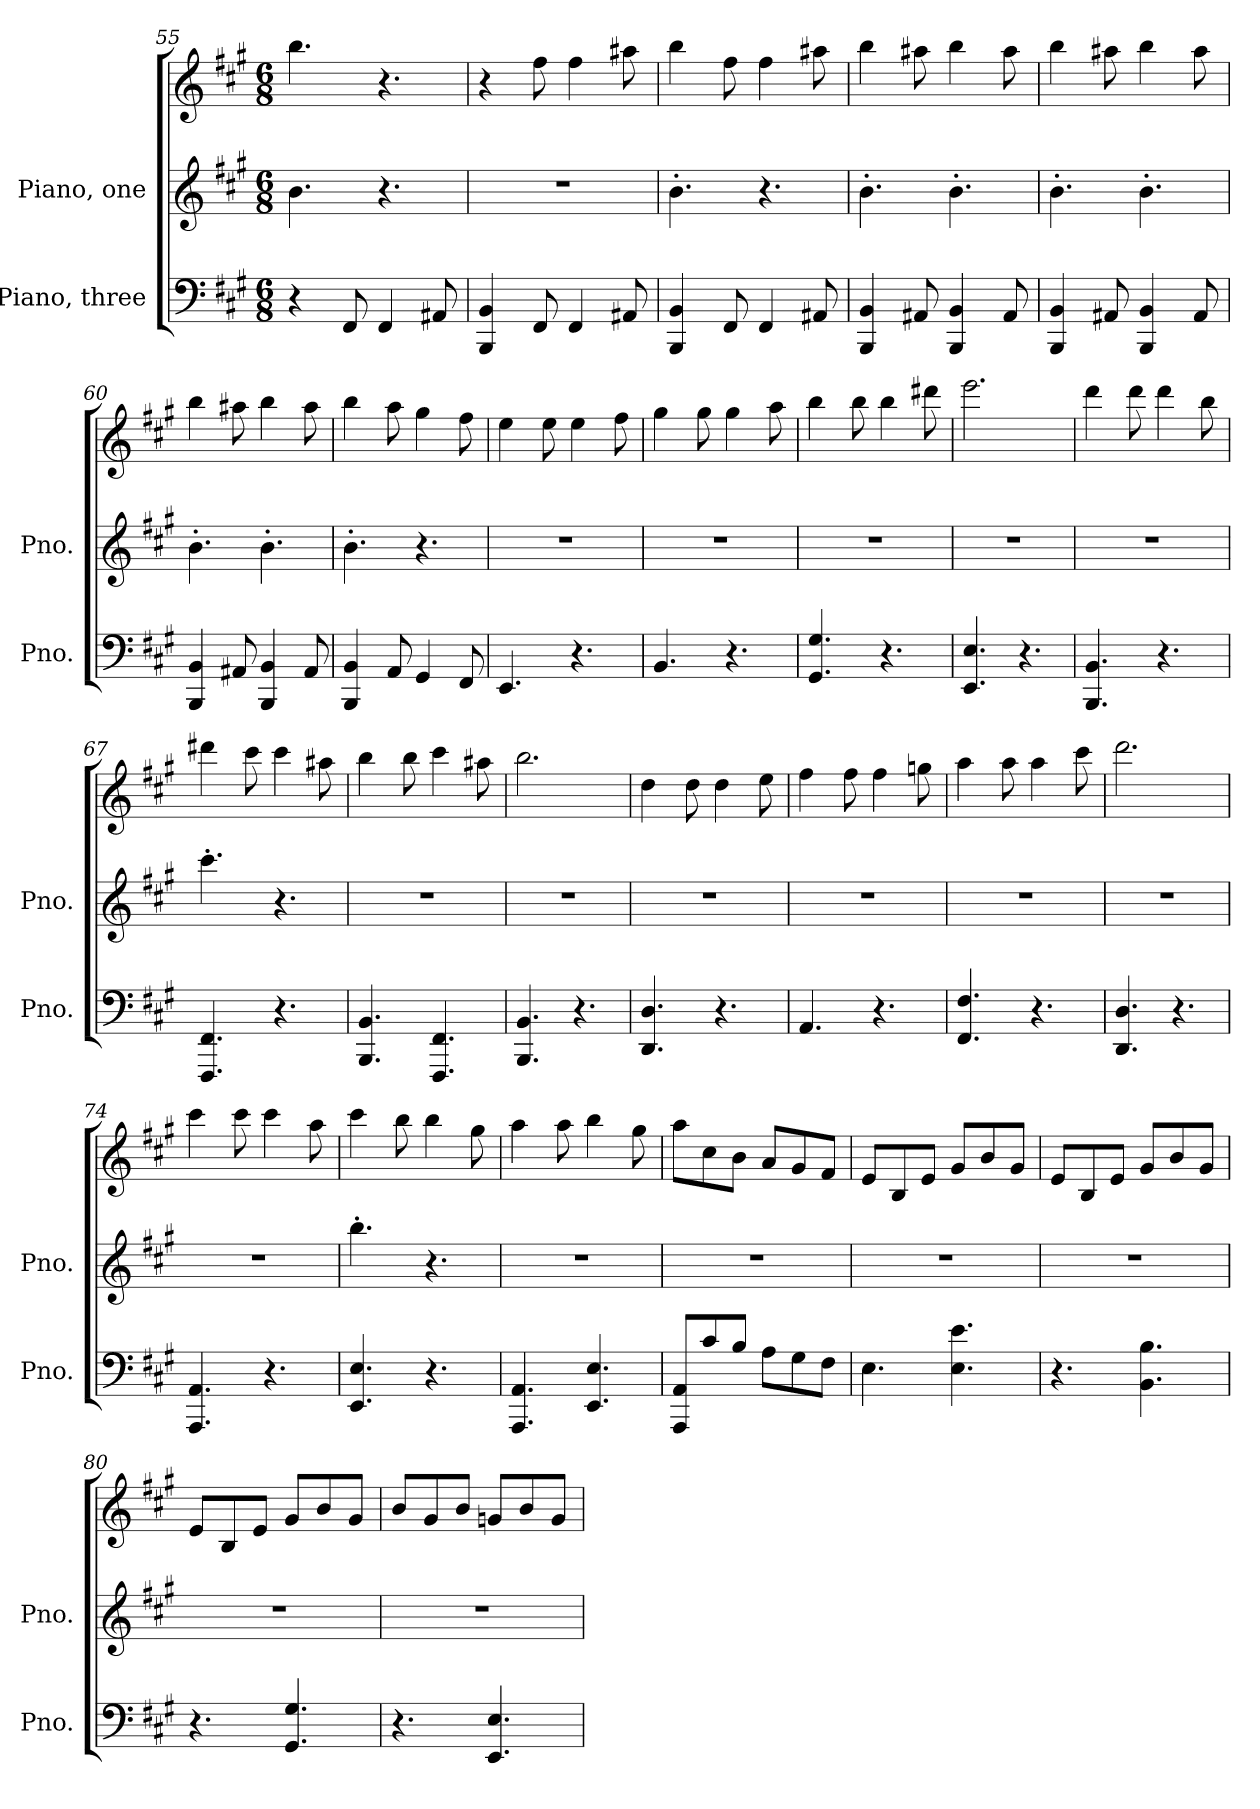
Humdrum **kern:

**kern	**kern	**kern
*part2	*part1	*part1
*staff3	*staff2	*staff1
*I"Piano, three	*I"Piano, one	*
*I'Pno.	*I'Pno.	*
*clefF4	*clefG2	*clefG2
*k[f#c#g#]	*k[f#c#g#]	*k[f#c#g#]
*M6/8	*M6/8	*M6/8
=55	=55	=55
4r	4.b\	4.bb\
8FF#/	.	.
4FF#/	4.r	4.r
8AA#X/	.	.
!!LO:LB:g=z
=56	=56	=56
4BBB/ 4BB/	2.r	4r
8FF#/	.	8ff#\
4FF#/	.	4ff#\
8AA#X/	.	8aa#X\
=57	=57	=57
4BBB/ 4BB/	4.b'\	4bb\
8FF#/	.	8ff#\
4FF#/	4.r	4ff#\
8AA#X/	.	8aa#X\
=58	=58	=58
4BBB/ 4BB/	4.b'\	4bb\
8AA#X/	.	8aa#X\
4BBB/ 4BB/	4.b'\	4bb\
8AA#/	.	8aa#\
=59	=59	=59
4BBB/ 4BB/	4.b'\	4bb\
8AA#X/	.	8aa#X\
4BBB/ 4BB/	4.b'\	4bb\
8AA#/	.	8aa#\
=60	=60	=60
4BBB/ 4BB/	4.b'\	4bb\
8AA#X/	.	8aa#X\
4BBB/ 4BB/	4.b'\	4bb\
8AA#/	.	8aa#\
!!LO:LB:g=z
=61	=61	=61
4BBB/ 4BB/	4.b'\	4bb\
8AA/	.	8aa\
4GG#/	4.r	4gg#\
8FF#/	.	8ff#\
=62	=62	=62
4.EE/	2.r	4ee\
.	.	8ee\
4.r	.	4ee\
.	.	8ff#\
=63	=63	=63
4.BB/	2.r	4gg#\
.	.	8gg#\
4.r	.	4gg#\
.	.	8aa\
=64	=64	=64
4.GG#/ 4.G#/	2.r	4bb\
.	.	8bb\
4.r	.	4bb\
.	.	8ddd#X\
=65	=65	=65
4.EE/ 4.E/	2.r	2.eee\
4.r	.	.
=66	=66	=66
4.BBB/ 4.BB/	2.r	4ddd\
.	.	8ddd\
4.r	.	4ddd\
.	.	8bb\
=67	=67	=67
4.FFF#/ 4.FF#/	4.ccc#'\	4ddd#X\
.	.	8ccc#\
4.r	4.r	4ccc#\
.	.	8aa#X\
!!LO:LB:g=z
=68	=68	=68
4.BBB/ 4.BB/	2.r	4bb\
.	.	8bb\
4.FFF#/ 4.FF#/	.	4ccc#\
.	.	8aa#X\
=69	=69	=69
4.BBB/ 4.BB/	2.r	2.bb\
4.r	.	.
=70	=70	=70
4.DD/ 4.D/	2.r	4dd\
.	.	8dd\
4.r	.	4dd\
.	.	8ee\
=71	=71	=71
4.AA/	2.r	4ff#\
.	.	8ff#\
4.r	.	4ff#\
.	.	8ggn\
=72	=72	=72
4.FF#/ 4.F#/	2.r	4aa\
.	.	8aa\
4.r	.	4aa\
.	.	8ccc#\
=73	=73	=73
4.DD/ 4.D/	2.r	2.ddd\
4.r	.	.
=74	=74	=74
4.AAA/ 4.AA/	2.r	4ccc#\
.	.	8ccc#\
4.r	.	4ccc#\
.	.	8aa\
!!LO:PB:g=z
=75	=75	=75
4.EE/ 4.E/	4.bb'\	4ccc#\
.	.	8bb\
4.r	4.r	4bb\
.	.	8gg#\
=76	=76	=76
4.AAA/ 4.AA/	2.r	4aa\
.	.	8aa\
4.EE/ 4.E/	.	4bb\
.	.	8gg#\
=77	=77	=77
8AAA/ 8AA/L	2.r	8aa\L
8c#/	.	8cc#\
8B/J	.	8b\J
8A\L	.	8a/L
8G#\	.	8g#/
8F#\J	.	8f#/J
=78	=78	=78
4.E\	2.r	8e/L
.	.	8B/
.	.	8e/J
4.E\ 4.e\	.	8g#/L
.	.	8b/
.	.	8g#/J
=79	=79	=79
4.r	2.r	8e/L
.	.	8B/
.	.	8e/J
4.BB\ 4.B\	.	8g#/L
.	.	8b/
.	.	8g#/J
=80	=80	=80
4.r	2.r	8e/L
.	.	8B/
.	.	8e/J
4.GG#/ 4.G#/	.	8g#/L
.	.	8b/
.	.	8g#/J
!!LO:LB:g=z
=81	=81	=81
4.r	2.r	8b/L
.	.	8g#/
.	.	8b/J
4.EE/ 4.E/	.	8gn/L
.	.	8b/
.	.	8g/J
=	=	=
*-	*-	*-
